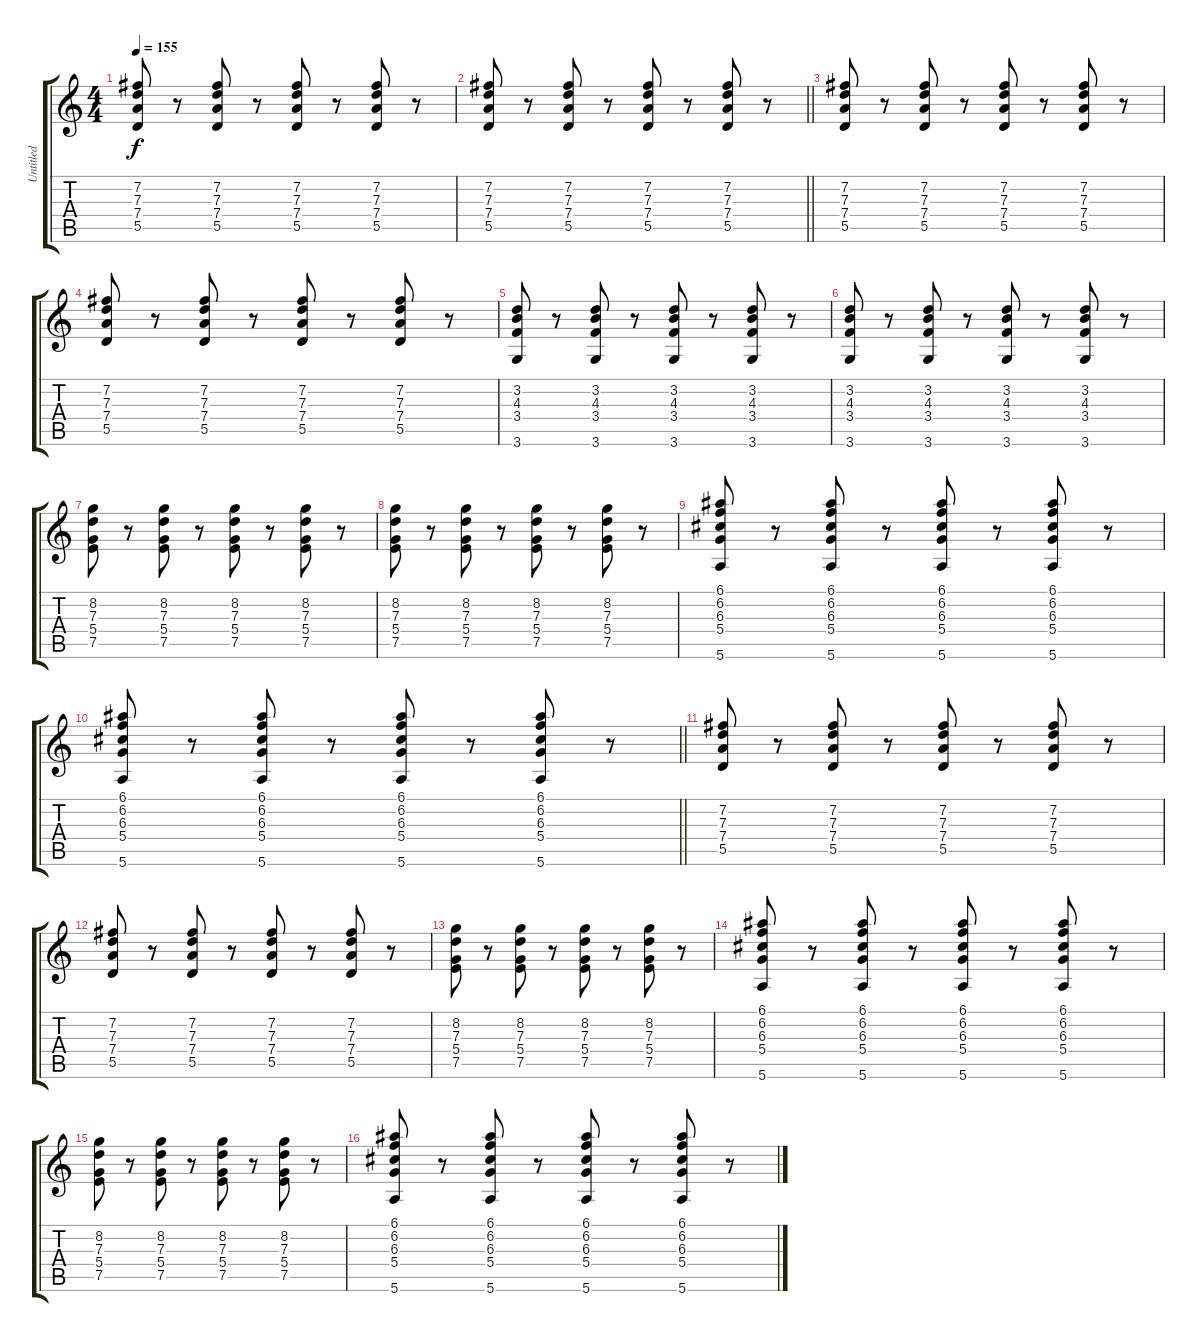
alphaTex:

\track ("Untitled" "Untitled") {instrument acousticguitarnylon}
\staff {score tabs}
\tuning (E4 B3 G3 D3 A2 E2) {hide}
\ts (4 4)
\tempo 155
\clef g2
\ks c
(7.2 7.3 7.4 5.5).8{dy f} r.8 (7.2 7.3 7.4 5.5).8 r.8 (7.2 7.3 7.4 5.5).8 r.8 (7.2 7.3 7.4 5.5).8 r.8 |
\barLineRight lightlight
(7.2 7.3 7.4 5.5).8 r.8 (7.2 7.3 7.4 5.5).8 r.8 (7.2 7.3 7.4 5.5).8 r.8 (7.2 7.3 7.4 5.5).8 r.8 |
(7.2 7.3 7.4 5.5).8 r.8 (7.2 7.3 7.4 5.5).8 r.8 (7.2 7.3 7.4 5.5).8 r.8 (7.2 7.3 7.4 5.5).8 r.8 |
(7.2 7.3 7.4 5.5).8 r.8 (7.2 7.3 7.4 5.5).8 r.8 (7.2 7.3 7.4 5.5).8 r.8 (7.2 7.3 7.4 5.5).8 r.8 |
(3.2 4.3 3.4 3.6).8 r.8 (3.2 4.3 3.4 3.6).8 r.8 (3.2 4.3 3.4 3.6).8 r.8 (3.2 4.3 3.4 3.6).8 r.8 |
(3.2 4.3 3.4 3.6).8 r.8 (3.2 4.3 3.4 3.6).8 r.8 (3.2 4.3 3.4 3.6).8 r.8 (3.2 4.3 3.4 3.6).8 r.8 |
(8.2 7.3 5.4 7.5).8 r.8 (8.2 7.3 5.4 7.5).8 r.8 (8.2 7.3 5.4 7.5).8 r.8 (8.2 7.3 5.4 7.5).8 r.8 |
(8.2 7.3 5.4 7.5).8 r.8 (8.2 7.3 5.4 7.5).8 r.8 (8.2 7.3 5.4 7.5).8 r.8 (8.2 7.3 5.4 7.5).8 r.8 |
(6.1 6.2 6.3 5.4 5.6).8 r.8 (6.1 6.2 6.3 5.4 5.6).8 r.8 (6.1 6.2 6.3 5.4 5.6).8 r.8 (6.1 6.2 6.3 5.4 5.6).8 r.8 |
\barLineRight lightlight
(6.1 6.2 6.3 5.4 5.6).8 r.8 (6.1 6.2 6.3 5.4 5.6).8 r.8 (6.1 6.2 6.3 5.4 5.6).8 r.8 (6.1 6.2 6.3 5.4 5.6).8 r.8 |
(7.2 7.3 7.4 5.5).8 r.8 (7.2 7.3 7.4 5.5).8 r.8 (7.2 7.3 7.4 5.5).8 r.8 (7.2 7.3 7.4 5.5).8 r.8 |
(7.2 7.3 7.4 5.5).8 r.8 (7.2 7.3 7.4 5.5).8 r.8 (7.2 7.3 7.4 5.5).8 r.8 (7.2 7.3 7.4 5.5).8 r.8 |
(8.2 7.3 5.4 7.5).8 r.8 (8.2 7.3 5.4 7.5).8 r.8 (8.2 7.3 5.4 7.5).8 r.8 (8.2 7.3 5.4 7.5).8 r.8 |
(6.1 6.2 6.3 5.4 5.6).8 r.8 (6.1 6.2 6.3 5.4 5.6).8 r.8 (6.1 6.2 6.3 5.4 5.6).8 r.8 (6.1 6.2 6.3 5.4 5.6).8 r.8 |
(8.2 7.3 5.4 7.5).8 r.8 (8.2 7.3 5.4 7.5).8 r.8 (8.2 7.3 5.4 7.5).8 r.8 (8.2 7.3 5.4 7.5).8 r.8 |
(6.1 6.2 6.3 5.4 5.6).8 r.8 (6.1 6.2 6.3 5.4 5.6).8 r.8 (6.1 6.2 6.3 5.4 5.6).8 r.8 (6.1 6.2 6.3 5.4 5.6).8 r.8
